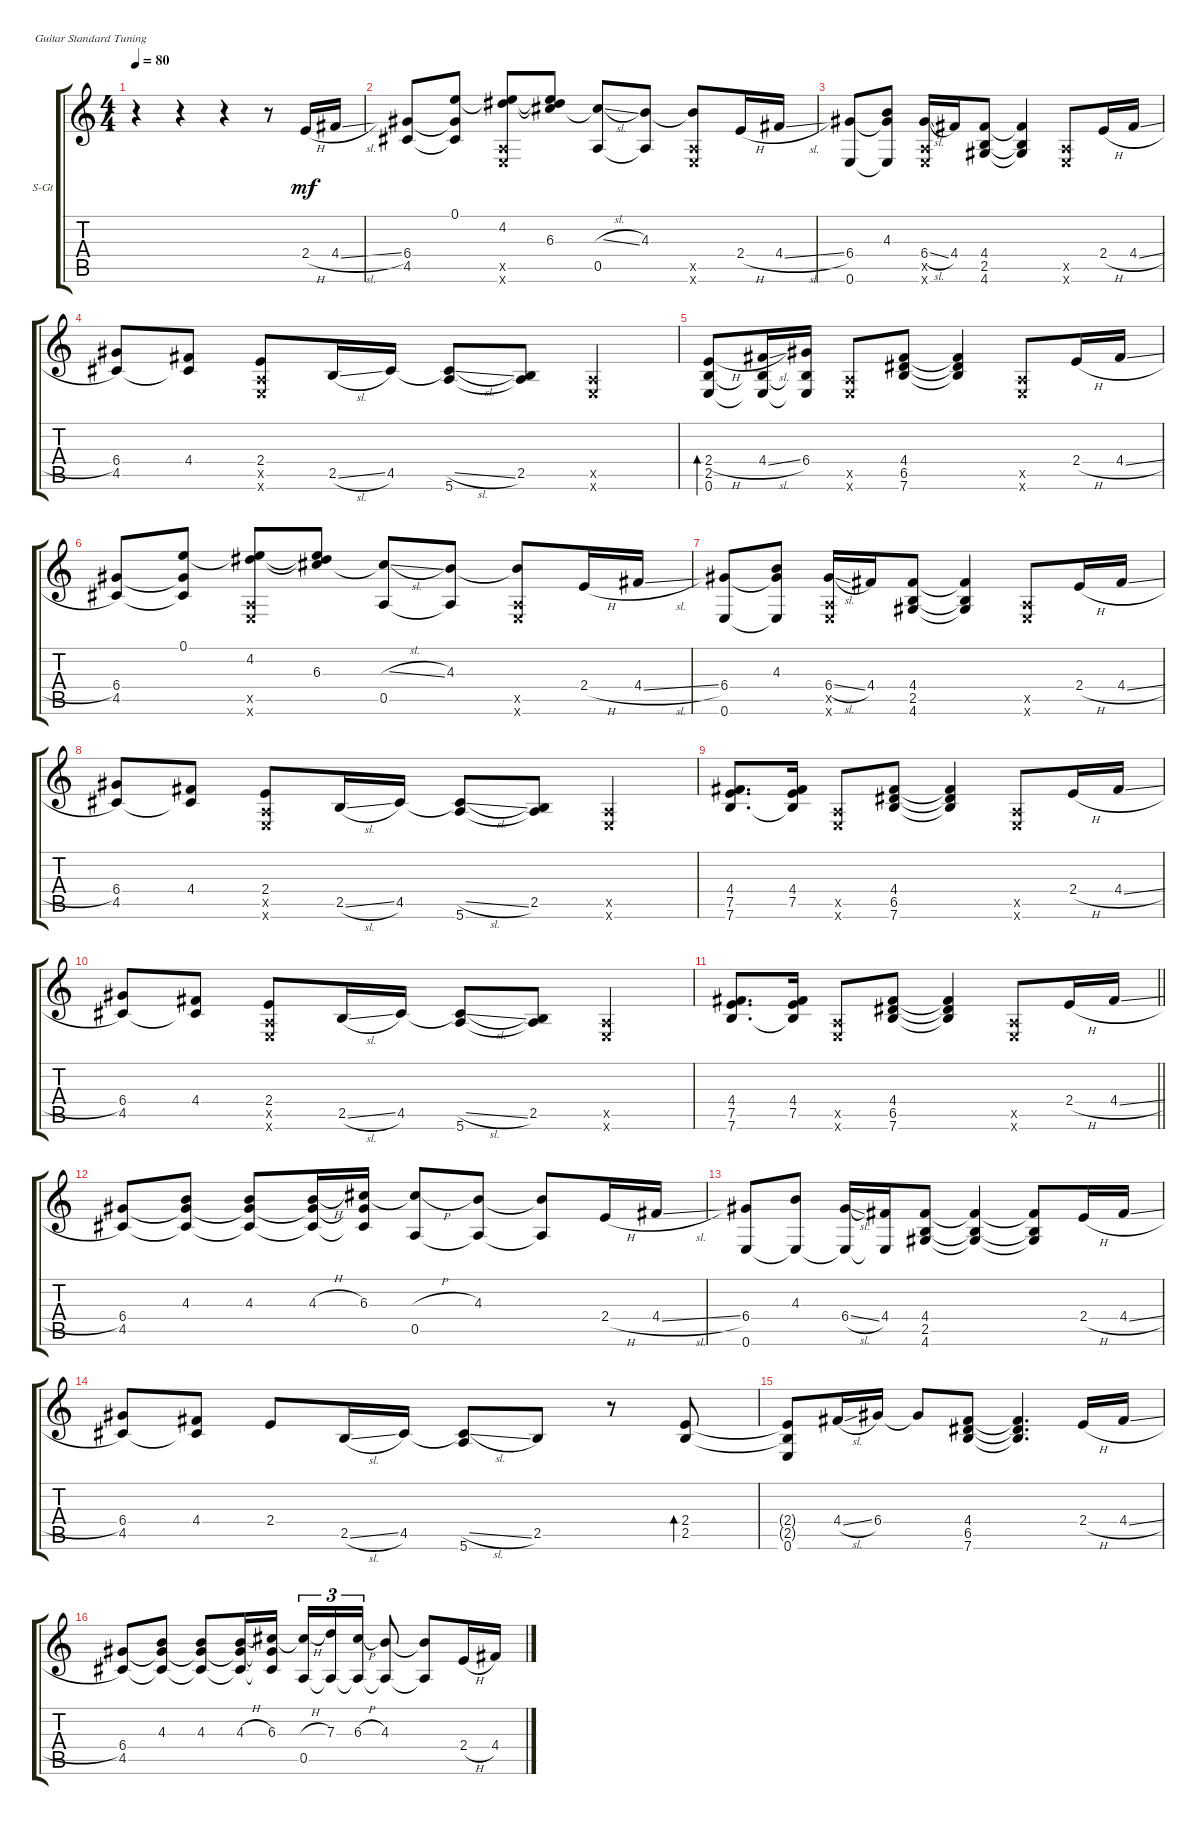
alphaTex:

\defaultSystemsLayout 4
\bracketExtendMode groupsimilarinstruments
\firstSystemTrackNameOrientation horizontal
\otherSystemsTrackNameOrientation horizontal
\track ("Steel Guitar" "S-Gt") {instrument acousticguitarsteel}
\staff {score tabs}
\tuning (E4 B3 G3 D3 A2 E2)
\ts (4 4)
\ac
\tempo 80
\clef g2
\ks c
r.4{dy mf instrument acousticguitarsteel} r.4 r.4 r.8 2.4{h}.16 4.4{sl}.16 |
(6.4 4.5).8 (0.1 4.5{t} 6.4{t}).8 (4.2 0.6{x} 0.5{x} 0.1{t}).8 (6.3 0.1{t} 4.2{t}).8 (0.5 6.3{sl t}).8 (4.3 0.5{t}).8 (0.6{x} 0.5{x} 4.3{t}).8 2.4{h}.16 4.4{sl}.16 |
(6.4 0.6).8 (4.3 0.6{t} 6.4{t}).8 (6.4{sl} 0.6{x} 0.5{x}).16 4.4.16 (2.5 4.4 4.6).8 (2.5{t} 4.4{t} 4.6{t}).4 (0.6{x} 0.5{x}).8 2.4{h}.16 4.4{sl}.16 |
(6.4 4.5).8 (4.4 4.5{t}).8 (2.4 0.6{x} 0.5{x}).8 2.5{sl}.16 4.5.16 (5.6 4.5{sl t}).8 (2.5 5.6{t}).8 (0.6{x} 0.5{x}).4 |
(0.6 2.5 2.4{h}).8{bd 120} (4.4{sl} 2.5{t} 0.6{t}).16 (6.4 2.5{t} 0.6{t}).16 (0.6{x} 0.5{x}).8 (7.6 6.5 4.4).8 (7.6{t} 6.5{t} 4.4{t}).4 (0.6{x} 0.5{x}).8 2.4{h}.16 4.4{sl}.16 |
(6.4 4.5).8 (0.1 4.5{t} 6.4{t}).8 (4.2 0.6{x} 0.5{x} 0.1{t}).8 (6.3 0.1{t} 4.2{t}).8 (0.5 6.3{sl t}).8 (4.3 0.5{t}).8 (0.6{x} 0.5{x} 4.3{t}).8 2.4{h}.16 4.4{sl}.16 |
(6.4 0.6).8 (4.3 0.6{t} 6.4{t}).8 (6.4{sl} 0.6{x} 0.5{x}).16 4.4.16 (2.5 4.4 4.6).8 (2.5{t} 4.4{t} 4.6{t}).4 (0.6{x} 0.5{x}).8 2.4{h}.16 4.4{sl}.16 |
(6.4 4.5).8 (4.4 4.5{t}).8 (2.4 0.6{x} 0.5{x}).8 2.5{sl}.16 4.5.16 (5.6 4.5{sl t}).8 (2.5 5.6{t}).8 (0.6{x} 0.5{x}).4 |
(7.6 7.5 4.4).8{d} (7.5 4.4 7.6{t}).16 (0.6{x} 0.5{x}).8 (7.6 6.5 4.4).8 (7.6{t} 6.5{t} 4.4{t}).4 (0.6{x} 0.5{x}).8 2.4{h}.16 4.4{sl}.16 |
(6.4 4.5).8 (4.4 4.5{t}).8 (2.4 0.6{x} 0.5{x}).8 2.5{sl}.16 4.5.16 (5.6 4.5{sl t}).8 (2.5 5.6{t}).8 (0.6{x} 0.5{x}).4 |
\barLineRight lightlight
(7.6 7.5 4.4).8{d} (7.5 4.4 7.6{t}).16 (0.6{x} 0.5{x}).8 (7.6 6.5 4.4).8 (7.6{t} 6.5{t} 4.4{t}).4 (0.6{x} 0.5{x}).8 2.4{h}.16 4.4{sl}.16 |
(6.4 4.5).8 (4.3 6.4{t} 4.5{t}).8 (4.3 6.4{t} 4.5{t}).8 (4.3{h} 6.4{t} 4.5{t}).16 (6.3 6.4{t} 4.5{t}).16 (0.5 6.3{h t}).8 (4.3 0.5{t}).8 (0.5{t} 4.3{t}).8 2.4{h}.16 4.4{sl}.16 |
(0.6 6.4).8 (4.3 0.6{t}).8 (6.4{sl} 0.6{t}).16 (4.4 0.6{t}).16 (4.6 2.5 4.4).8 (4.4{t} 2.5{t} 4.6{t}).4 (4.6{t} 2.5{t} 4.4{t}).8 2.4{h}.16 4.4{sl}.16 |
(6.4 4.5).8 (4.4 4.5{t}).8 2.4.8 2.5{sl}.16 4.5.16 (5.6 4.5{sl t}).8 2.5.8 r.8 (2.5 2.4).8{bd 118} |
(0.6 2.5{t} 2.4{t}).8 4.4{sl}.16 6.4.16 6.4{t}.8 (4.4 6.5 7.6).8 (7.6{t} 6.5{t} 4.4{t}).4{d} 2.4{h}.16 4.4{sl}.16 |
(6.4 4.5).8 (4.3 6.4{t} 4.5{t}).8 (4.3 6.4{t} 4.5{t}).8 (4.3{h} 6.4{t} 4.5{t}).16 (6.3 6.4{t} 4.5{t}).16 (0.5 6.3{h t}).16{tu (3 2)} (0.5{t} 7.3).16{tu (3 2)} (0.5{t} 6.3{h}).16{tu (3 2)} (4.3 0.5{t}).8 (0.5{t} 4.3{t}).8 2.4{h}.16 4.4{sl}.16
